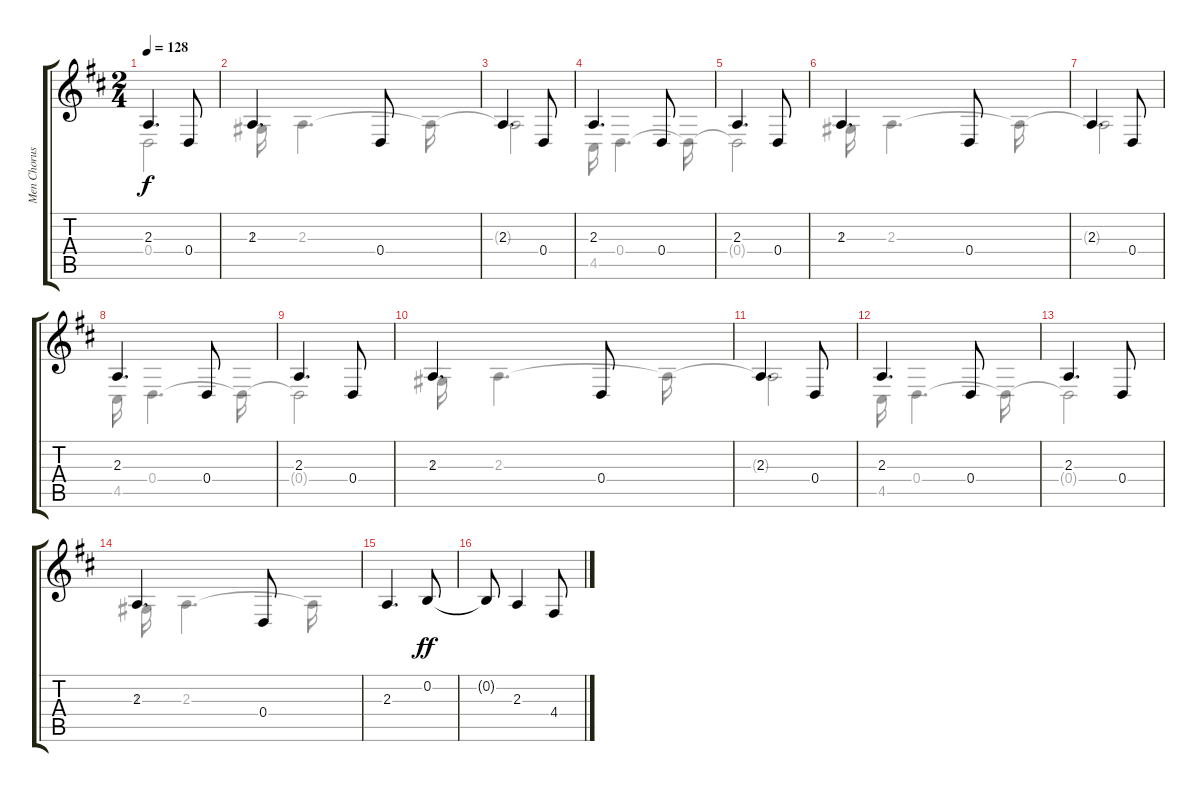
\track ("Men Chorus" "Men Chorus") {instrument choiraahs}
\staff {score tabs}
\tuning (E4 B3 G3 D3 A2 E2) {hide}
\voice
\ts (2 4)
\tempo 128
\clef g2
\ks d
2.3.4{d dy f} 0.4.8 |
2.3.4{d} 0.4.8 |
2.3.4{d} 0.4.8 |
2.3.4{d} 0.4.8 |
2.3.4{d} 0.4.8 |
2.3.4{d} 0.4.8 |
2.3.4{d} 0.4.8 |
2.3.4{d} 0.4.8 |
2.3.4{d} 0.4.8 |
2.3.4{d} 0.4.8 |
2.3.4{d} 0.4.8 |
2.3.4{d} 0.4.8 |
2.3.4{d} 0.4.8 |
2.3.4{d} 0.4.8 |
2.3.4{d} 0.2.8{dy ff} |
0.2{t}.8 2.3.4 4.4.8
\voice
\clef g2
\ottava regular
\simile none
\ks d
0.4{t}.2{dy f} |
1.3.16 2.3.4{d} 2.3{t}.16 |
2.3{t}.2 |
4.5.16 0.4.4{d} 0.4{t}.16 |
0.4{t}.2 |
1.3.16 2.3.4{d} 2.3{t}.16 |
2.3{t}.2 |
4.5.16 0.4.4{d} 0.4{t}.16 |
0.4{t}.2 |
1.3.16 2.3.4{d} 2.3{t}.16 |
2.3{t}.2 |
4.5.16 0.4.4{d} 0.4{t}.16 |
0.4{t}.2 |
1.3.16 2.3.4{d} 2.3{t}.16 |
|
